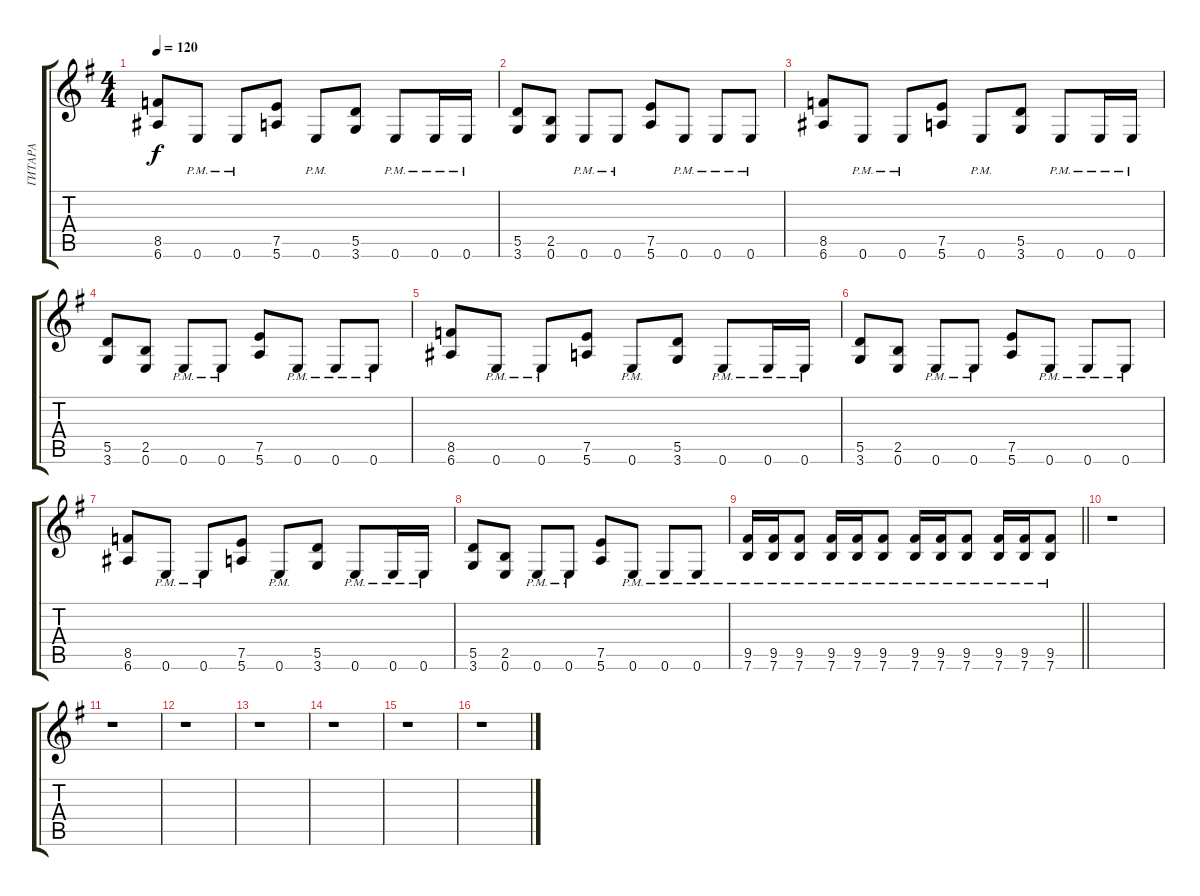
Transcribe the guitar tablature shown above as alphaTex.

\track ("ГИТАРА" "ГИТАРА") {instrument distortionguitar}
\staff {score tabs}
\tuning (E4 B3 G3 D3 A2 E2) {hide}
\ts (4 4)
\tempo 120
\clef g2
\ks g
(8.5 6.6).8{dy f} 0.6{pm}.8 0.6{pm}.8 (7.5 5.6).8 0.6{pm}.8 (5.5 3.6).8 0.6{pm}.8 0.6{pm}.16 0.6{pm}.16 |
(5.5 3.6).8 (2.5 0.6).8 0.6{pm}.8 0.6{pm}.8 (7.5 5.6).8 0.6{pm}.8 0.6{pm}.8 0.6{pm}.8 |
(8.5 6.6).8 0.6{pm}.8 0.6{pm}.8 (7.5 5.6).8 0.6{pm}.8 (5.5 3.6).8 0.6{pm}.8 0.6{pm}.16 0.6{pm}.16 |
(5.5 3.6).8 (2.5 0.6).8 0.6{pm}.8 0.6{pm}.8 (7.5 5.6).8 0.6{pm}.8 0.6{pm}.8 0.6{pm}.8 |
(8.5 6.6).8 0.6{pm}.8 0.6{pm}.8 (7.5 5.6).8 0.6{pm}.8 (5.5 3.6).8 0.6{pm}.8 0.6{pm}.16 0.6{pm}.16 |
(5.5 3.6).8 (2.5 0.6).8 0.6{pm}.8 0.6{pm}.8 (7.5 5.6).8 0.6{pm}.8 0.6{pm}.8 0.6{pm}.8 |
(8.5 6.6).8 0.6{pm}.8 0.6{pm}.8 (7.5 5.6).8 0.6{pm}.8 (5.5 3.6).8 0.6{pm}.8 0.6{pm}.16 0.6{pm}.16 |
(5.5 3.6).8 (2.5 0.6).8 0.6{pm}.8 0.6{pm}.8 (7.5 5.6).8 0.6{pm}.8 0.6{pm}.8 0.6{pm}.8 |
\barLineRight lightlight
(9.5{pm} 7.6{pm}).16 (9.5{pm} 7.6{pm}).16 (9.5{pm} 7.6{pm}).8 (9.5{pm} 7.6{pm}).16 (9.5{pm} 7.6{pm}).16 (9.5{pm} 7.6{pm}).8 (9.5{pm} 7.6{pm}).16 (9.5{pm} 7.6{pm}).16 (9.5{pm} 7.6{pm}).8 (9.5{pm} 7.6{pm}).16 (9.5{pm} 7.6{pm}).16 (9.5{pm} 7.6{pm}).8 |
r.1 |
r.1 |
r.1 |
r.1 |
r.1 |
r.1 |
r.1
